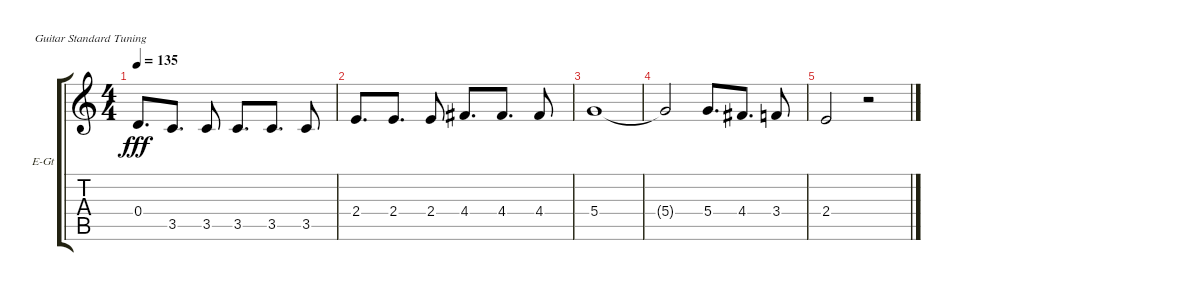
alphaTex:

\defaultSystemsLayout 4
\bracketExtendMode groupsimilarinstruments
\firstSystemTrackNameOrientation horizontal
\otherSystemsTrackNameOrientation horizontal
\track ("Turner - OD" "E-Gt") {instrument electricguitarclean}
\staff {score tabs}
\tuning (E4 B3 G3 D3 A2 E2)
\ts (4 4)
\tempo 135
\clef g2
\ks c
0.4.8{d dy fff} 3.5.8{d} 3.5.8 3.5.8{d} 3.5.8{d} 3.5.8 |
2.4.8{d} 2.4.8{d} 2.4.8 4.4.8{d} 4.4.8{d} 4.4.8 |
5.4.1 |
5.4{t}.2 5.4.8{d} 4.4.8{d} 3.4.8 |
2.4.2 r.2
